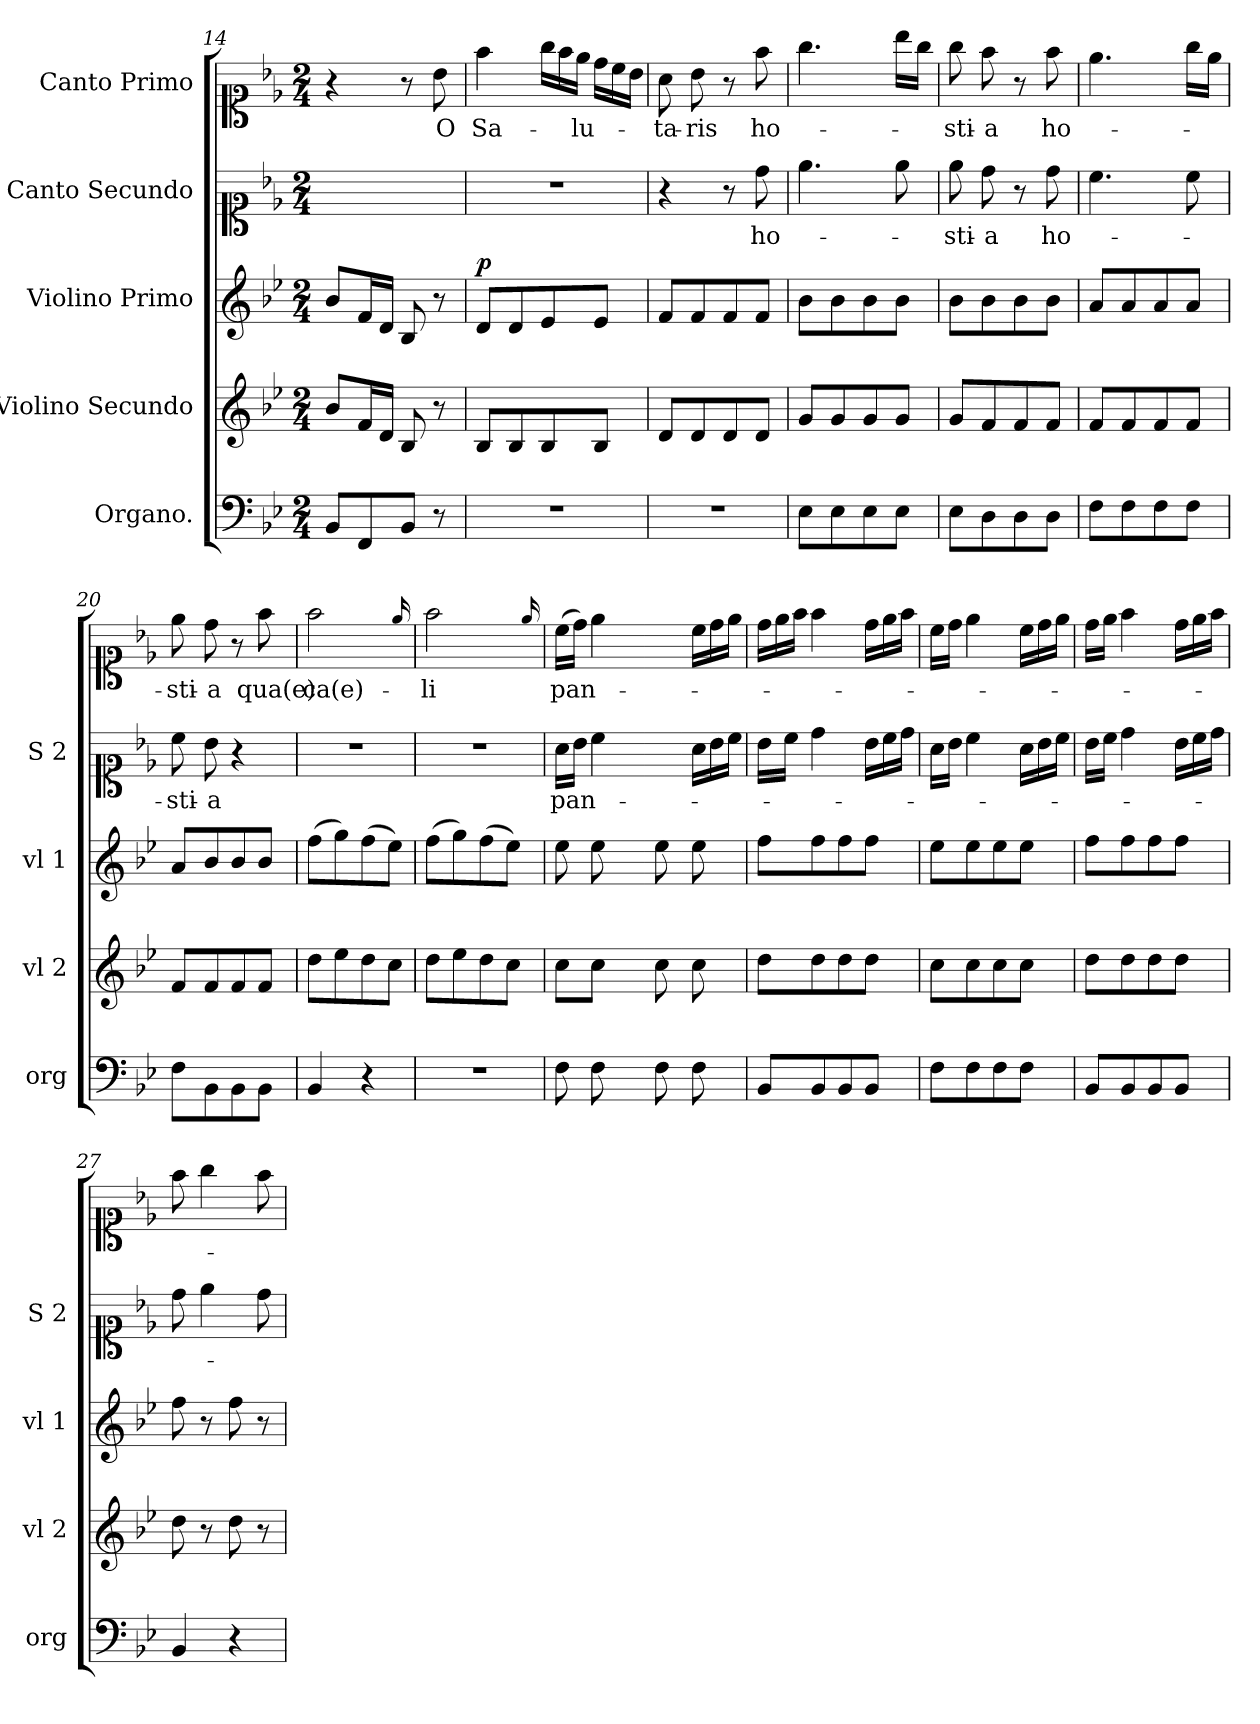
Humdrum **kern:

**kern	**kern	**kern	**dynam	**kern	**text	**kern	**text
*part5	*part4	*part3	*part3	*part2	*part2	*part1	*part1
*staff5	*staff4	*staff3	*staff3	*staff2	*staff2	*staff1	*staff1
*I"Organo.	*I"Violino Secundo	*I"Violino Primo	*	*I"Canto Secundo	*	*I"Canto Primo	*
*I'org	*I'vl 2	*I'vl 1	*	*I'S 2	*	*	*
*clefF4	*clefG2	*clefG2	*	*clefC1	*	*clefC1	*
*k[b-e-]	*k[b-e-]	*k[b-e-]	*	*k[b-e-]	*	*k[b-e-]	*
*B-:	*B-:	*B-:	*	*B-:	*	*B-:	*
*M2/4	*M2/4	*M2/4	*	*M2/4	*	*M2/4	*
=14	=14	=14	=14	=14	=14	=14	=14
8BB-/L	8b-/L	8b-/L	.	2ryy	.	4r	.
8FF/	16f/L	16f/L	.	.	.	.	.
.	16d/JJ	16d/JJ	.	.	.	.	.
8BB-/J	8B-/	8B-/	.	.	.	8r	.
8r	8r	8r	.	.	.	8b-\	O
=15	=15	=15	=15	=15	=15	=15	=15
!	!	!	!LO:DY:a	!	!	!	!
2r	8B-/L	8d/L	p	2r	.	4ff\	Sa-
.	8B-/	8d/	.	.	.	.	.
*	*	*	*	*	*	*Xtuplet	*
.	8B-/	8e-/	.	.	.	24gg\LL	.
.	.	.	.	.	.	24ff\	.
.	.	.	.	.	.	24ee-\JJ	-lu-
.	8B-/J	8e-/J	.	.	.	24dd\LL	.
.	.	.	.	.	.	24cc\	.
.	.	.	.	.	.	24b-\JJ	.
=16	=16	=16	=16	=16	=16	=16	=16
2r	8d/L	8f/L	.	4r	.	8a\	-ta-
.	8d/	8f/	.	.	.	8b-\	-ris
.	8d/	8f/	.	8r	.	8r	.
.	8d/J	8f/J	.	8dd\	ho-	8ff\	ho-
=17	=17	=17	=17	=17	=17	=17	=17
8E-\L	8g/L	8b-\L	.	4.ee-\	.	4.gg\	.
8E-\	8g/	8b-\	.	.	.	.	.
8E-\	8g/	8b-\	.	.	.	.	.
8E-\J	8g/J	8b-\J	.	8ee-\	.	16bb-\LL	.
.	.	.	.	.	.	16gg\JJ	.
=18	=18	=18	=18	=18	=18	=18	=18
8E-\L	8g/L	8b-\L	.	8ee-\	-sti-	8gg\	-sti-
8D\	8f/	8b-\	.	8dd\	-a	8ff\	-a
8D\	8f/	8b-\	.	8r	.	8r	.
8D\J	8f/J	8b-\J	.	8dd\	ho-	8ff\	ho-
=19	=19	=19	=19	=19	=19	=19	=19
8F\L	8f/L	8a/L	.	4.cc\	.	4.ee-\	.
8F\	8f/	8a/	.	.	.	.	.
8F\	8f/	8a/	.	.	.	.	.
8F\J	8f/J	8a/J	.	8cc\	.	16gg\LL	.
.	.	.	.	.	.	16ee-\JJ	.
=20	=20	=20	=20	=20	=20	=20	=20
8F\L	8f/L	8a/L	.	8cc\	-sti-	8ee-\	-sti-
8BB-\	8f/	8b-/	.	8b-\	-a	8dd\	-a
8BB-\	8f/	8b-/	.	4r	.	8r	.
8BB-\J	8f/J	8b-/J	.	.	.	8ff\	qua(e)
=21	=21	=21	=21	=21	=21	=21	=21
4BB-/	8dd\L	(8ff\L	.	2r	.	2ff\	ca(e)-
.	8ee-\	8gg\)	.	.	.	.	.
4r	8dd\	(8ff\	.	.	.	.	.
.	8cc\J	8ee-\J)	.	.	.	.	.
.	.	.	.	.	.	16qqee-/	.
=22	=22	=22	=22	=22	=22	=22	=22
2r	8dd\L	(8ff\L	.	2r	.	2ff\	-li
.	8ee-\	8gg\)	.	.	.	.	.
.	8dd\	(8ff\	.	.	.	.	.
.	8cc\J	8ee-\J)	.	.	.	.	.
.	.	.	.	.	.	16qqee-/	.
=23	=23	=23	=23	=23	=23	=23	=23
8F\	8cc\L	8ee-\	.	16a\LL	pan-	(16cc\LL	pan-
.	.	.	.	16b-\JJ	.	16dd\JJ)	.
8F\	8cc\J	8ee-\	.	4cc\	.	4ee-\	.
8ryy	8ryy	8ryy	.	.	.	.	.
=-	=-	=-	=-	=-	=-	=-	=-
8F\	8cc\	8ee-\	.	8ryy	.	8ryy	.
=-	=-	=-	=-	=-	=-	=-	=-
*	*	*	*	*Xtuplet	*	*	*
8F\	8cc\	8ee-\	.	24a\LL	.	24cc\LL	.
.	.	.	.	24b-\	.	24dd\	.
.	.	.	.	24cc\JJ	.	24ee-\JJ	.
=24	=24	=24	=24	=24	=24	=24	=24
8BB-/L	8dd\L	8ff\L	.	16b-\LL	.	24dd\LL	.
.	.	.	.	.	.	24ee-\	.
.	.	.	.	16cc\JJ	.	.	.
.	.	.	.	.	.	24ff\JJ	.
8BB-/	8dd\	8ff\	.	4dd\	.	4ff\	.
8BB-/	8dd\	8ff\	.	.	.	.	.
8BB-/J	8dd\J	8ff\J	.	24b-\LL	.	24dd\LL	.
.	.	.	.	24cc\	.	24ee-\	.
.	.	.	.	24dd\JJ	.	24ff\JJ	.
=25	=25	=25	=25	=25	=25	=25	=25
8F\L	8cc\L	8ee-\L	.	16a\LL	.	16cc\LL	.
.	.	.	.	16b-\JJ	.	16dd\JJ	.
8F\	8cc\	8ee-\	.	4cc\	.	4ee-\	.
8F\	8cc\	8ee-\	.	.	.	.	.
8F\J	8cc\J	8ee-\J	.	24a\LL	.	24cc\LL	.
.	.	.	.	24b-\	.	24dd\	.
.	.	.	.	24cc\JJ	.	24ee-\JJ	.
=26	=26	=26	=26	=26	=26	=26	=26
8BB-/L	8dd\L	8ff\L	.	16b-\LL	.	16dd\LL	.
.	.	.	.	16cc\JJ	.	16ee-\JJ	.
8BB-/	8dd\	8ff\	.	4dd\	.	4ff\	.
8BB-/	8dd\	8ff\	.	.	.	.	.
8BB-/J	8dd\J	8ff\J	.	24b-\LL	.	24dd\LL	.
.	.	.	.	24cc\	.	24ee-\	.
.	.	.	.	24dd\JJ	.	24ff\JJ	.
=27	=27	=27	=27	=27	=27	=27	=27
4BB-/	8dd\	8ff\	.	8dd\	.	8ff\	.
.	8r	8r	.	4ee-\	.	4gg\	.
4r	8dd\	8ff\	.	.	.	.	.
.	8r	8r	.	8dd\	.	8ff\	.
=	=	=	=	=	=	=	=
*-	*-	*-	*-	*-	*-	*-	*-
